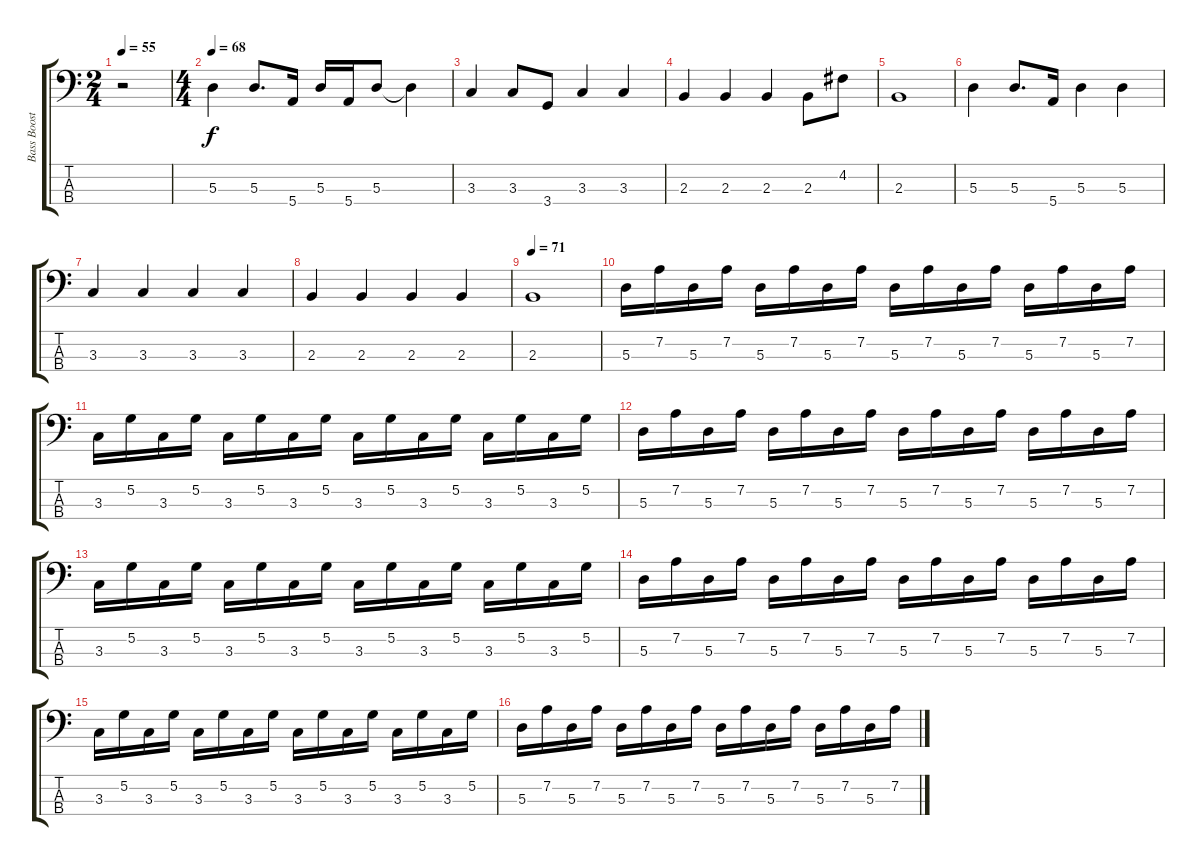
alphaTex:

\track ("Bass Boost" "Bass Boost") {instrument electricbassfinger}
\staff {score tabs}
\tuning (G2 D2 A1 E1) {hide}
\ts (2 4)
\tempo 55
\clef f4
\ks c
r.2{dy f} |
\ts (4 4)
\tempo 68
5.3.4 5.3.8{d} 5.4.16 5.3.16 5.4.16 5.3.8 5.3{t}.4 |
3.3.4 3.3.8 3.4.8 3.3.4 3.3.4 |
2.3.4 2.3.4 2.3.4 2.3.8 4.2.8 |
2.3.1 |
5.3.4 5.3.8{d} 5.4.16 5.3.4 5.3.4 |
3.3.4 3.3.4 3.3.4 3.3.4 |
2.3.4 2.3.4 2.3.4 2.3.4 |
\tempo 71
2.3.1 |
5.3.16 7.2.16 5.3.16 7.2.16 5.3.16 7.2.16 5.3.16 7.2.16 5.3.16 7.2.16 5.3.16 7.2.16 5.3.16 7.2.16 5.3.16 7.2.16 |
3.3.16 5.2.16 3.3.16 5.2.16 3.3.16 5.2.16 3.3.16 5.2.16 3.3.16 5.2.16 3.3.16 5.2.16 3.3.16 5.2.16 3.3.16 5.2.16 |
5.3.16 7.2.16 5.3.16 7.2.16 5.3.16 7.2.16 5.3.16 7.2.16 5.3.16 7.2.16 5.3.16 7.2.16 5.3.16 7.2.16 5.3.16 7.2.16 |
3.3.16 5.2.16 3.3.16 5.2.16 3.3.16 5.2.16 3.3.16 5.2.16 3.3.16 5.2.16 3.3.16 5.2.16 3.3.16 5.2.16 3.3.16 5.2.16 |
5.3.16 7.2.16 5.3.16 7.2.16 5.3.16 7.2.16 5.3.16 7.2.16 5.3.16 7.2.16 5.3.16 7.2.16 5.3.16 7.2.16 5.3.16 7.2.16 |
3.3.16 5.2.16 3.3.16 5.2.16 3.3.16 5.2.16 3.3.16 5.2.16 3.3.16 5.2.16 3.3.16 5.2.16 3.3.16 5.2.16 3.3.16 5.2.16 |
5.3.16 7.2.16 5.3.16 7.2.16 5.3.16 7.2.16 5.3.16 7.2.16 5.3.16 7.2.16 5.3.16 7.2.16 5.3.16 7.2.16 5.3.16 7.2.16
